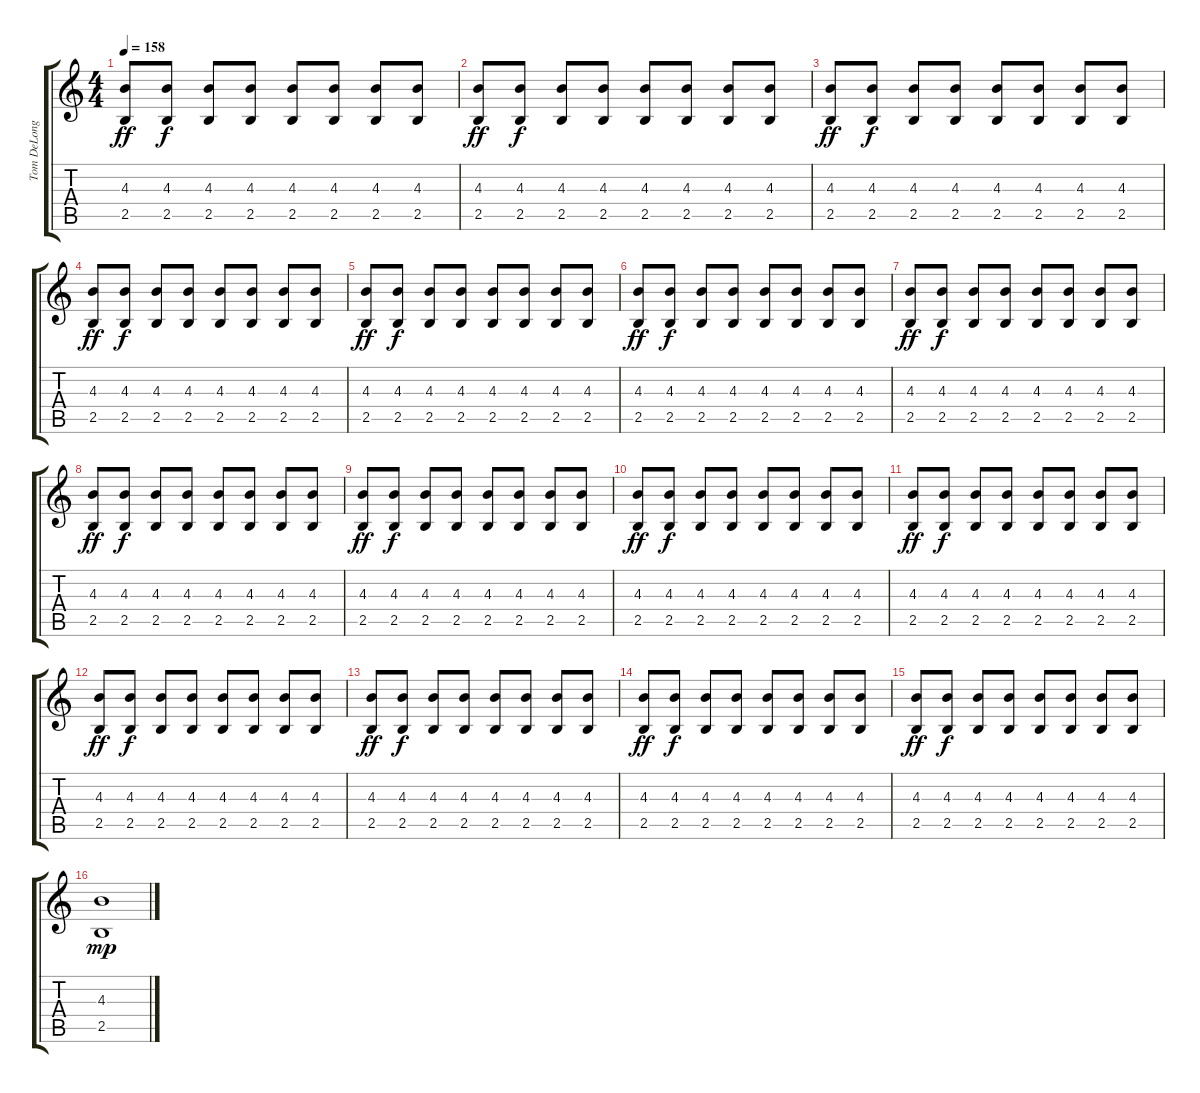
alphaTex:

\track ("Tom DeLonge - Distortion Guitar" "Tom DeLong") {instrument distortionguitar}
\staff {score tabs}
\tuning (E4 B3 G3 D3 A2 E2) {hide}
\ts (4 4)
\tempo 158
\clef g2
\ks c
(4.3 2.5).8{dy ff} (4.3 2.5).8{dy f} (4.3 2.5).8 (4.3 2.5).8 (4.3 2.5).8 (4.3 2.5).8 (4.3 2.5).8 (4.3 2.5).8 |
(4.3 2.5).8{dy ff} (4.3 2.5).8{dy f} (4.3 2.5).8 (4.3 2.5).8 (4.3 2.5).8 (4.3 2.5).8 (4.3 2.5).8 (4.3 2.5).8 |
(4.3 2.5).8{dy ff} (4.3 2.5).8{dy f} (4.3 2.5).8 (4.3 2.5).8 (4.3 2.5).8 (4.3 2.5).8 (4.3 2.5).8 (4.3 2.5).8 |
(4.3 2.5).8{dy ff} (4.3 2.5).8{dy f} (4.3 2.5).8 (4.3 2.5).8 (4.3 2.5).8 (4.3 2.5).8 (4.3 2.5).8 (4.3 2.5).8 |
(4.3 2.5).8{dy ff} (4.3 2.5).8{dy f} (4.3 2.5).8 (4.3 2.5).8 (4.3 2.5).8 (4.3 2.5).8 (4.3 2.5).8 (4.3 2.5).8 |
(4.3 2.5).8{dy ff} (4.3 2.5).8{dy f} (4.3 2.5).8 (4.3 2.5).8 (4.3 2.5).8 (4.3 2.5).8 (4.3 2.5).8 (4.3 2.5).8 |
(4.3 2.5).8{dy ff} (4.3 2.5).8{dy f} (4.3 2.5).8 (4.3 2.5).8 (4.3 2.5).8 (4.3 2.5).8 (4.3 2.5).8 (4.3 2.5).8 |
(4.3 2.5).8{dy ff volume 10} (4.3 2.5).8{dy f} (4.3 2.5).8 (4.3 2.5).8 (4.3 2.5).8 (4.3 2.5).8 (4.3 2.5).8 (4.3 2.5).8 |
(4.3 2.5).8{dy ff} (4.3 2.5).8{dy f} (4.3 2.5).8 (4.3 2.5).8 (4.3 2.5).8 (4.3 2.5).8 (4.3 2.5).8 (4.3 2.5).8 |
(4.3 2.5).8{dy ff} (4.3 2.5).8{dy f} (4.3 2.5).8 (4.3 2.5).8 (4.3 2.5).8 (4.3 2.5).8 (4.3 2.5).8 (4.3 2.5).8 |
(4.3 2.5).8{dy ff} (4.3 2.5).8{dy f} (4.3 2.5).8 (4.3 2.5).8 (4.3 2.5).8 (4.3 2.5).8 (4.3 2.5).8 (4.3 2.5).8 |
(4.3 2.5).8{dy ff} (4.3 2.5).8{dy f} (4.3 2.5).8 (4.3 2.5).8 (4.3 2.5).8 (4.3 2.5).8 (4.3 2.5).8 (4.3 2.5).8 |
(4.3 2.5).8{dy ff} (4.3 2.5).8{dy f} (4.3 2.5).8 (4.3 2.5).8 (4.3 2.5).8 (4.3 2.5).8 (4.3 2.5).8 (4.3 2.5).8 |
(4.3 2.5).8{dy ff} (4.3 2.5).8{dy f} (4.3 2.5).8 (4.3 2.5).8 (4.3 2.5).8 (4.3 2.5).8 (4.3 2.5).8 (4.3 2.5).8 |
(4.3 2.5).8{dy ff} (4.3 2.5).8{dy f} (4.3 2.5).8 (4.3 2.5).8 (4.3 2.5).8 (4.3 2.5).8 (4.3 2.5).8 (4.3 2.5).8 |
(4.3 2.5).1{dy mp}
